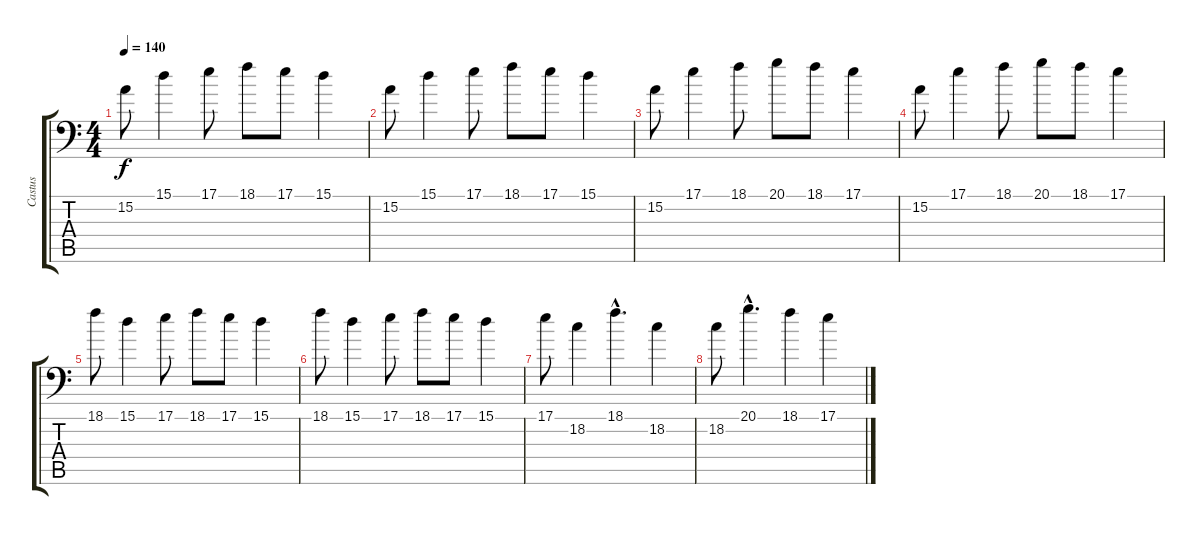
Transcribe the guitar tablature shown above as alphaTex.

\track ("Castus" "Castus") {instrument bagpipe}
\staff {score tabs}
\tuning (B3 Gb3 D3 A2 E2 A1) {hide}
\ts (4 4)
\tempo 140
\clef f4
\ks c
15.2.8{dy f} 15.1.4 17.1.8 18.1.8 17.1.8 15.1.4 |
15.2.8 15.1.4 17.1.8 18.1.8 17.1.8 15.1.4 |
15.2.8 17.1.4 18.1.8 20.1.8 18.1.8 17.1.4 |
15.2.8 17.1.4 18.1.8 20.1.8 18.1.8 17.1.4 |
18.1.8 15.1.4 17.1.8 18.1.8 17.1.8 15.1.4 |
18.1.8 15.1.4 17.1.8 18.1.8 17.1.8 15.1.4 |
17.1.8 18.2.4 18.1{hac}.4{d} 18.2.4 |
18.2.8 20.1{hac}.4{d} 18.1.4 17.1.4
